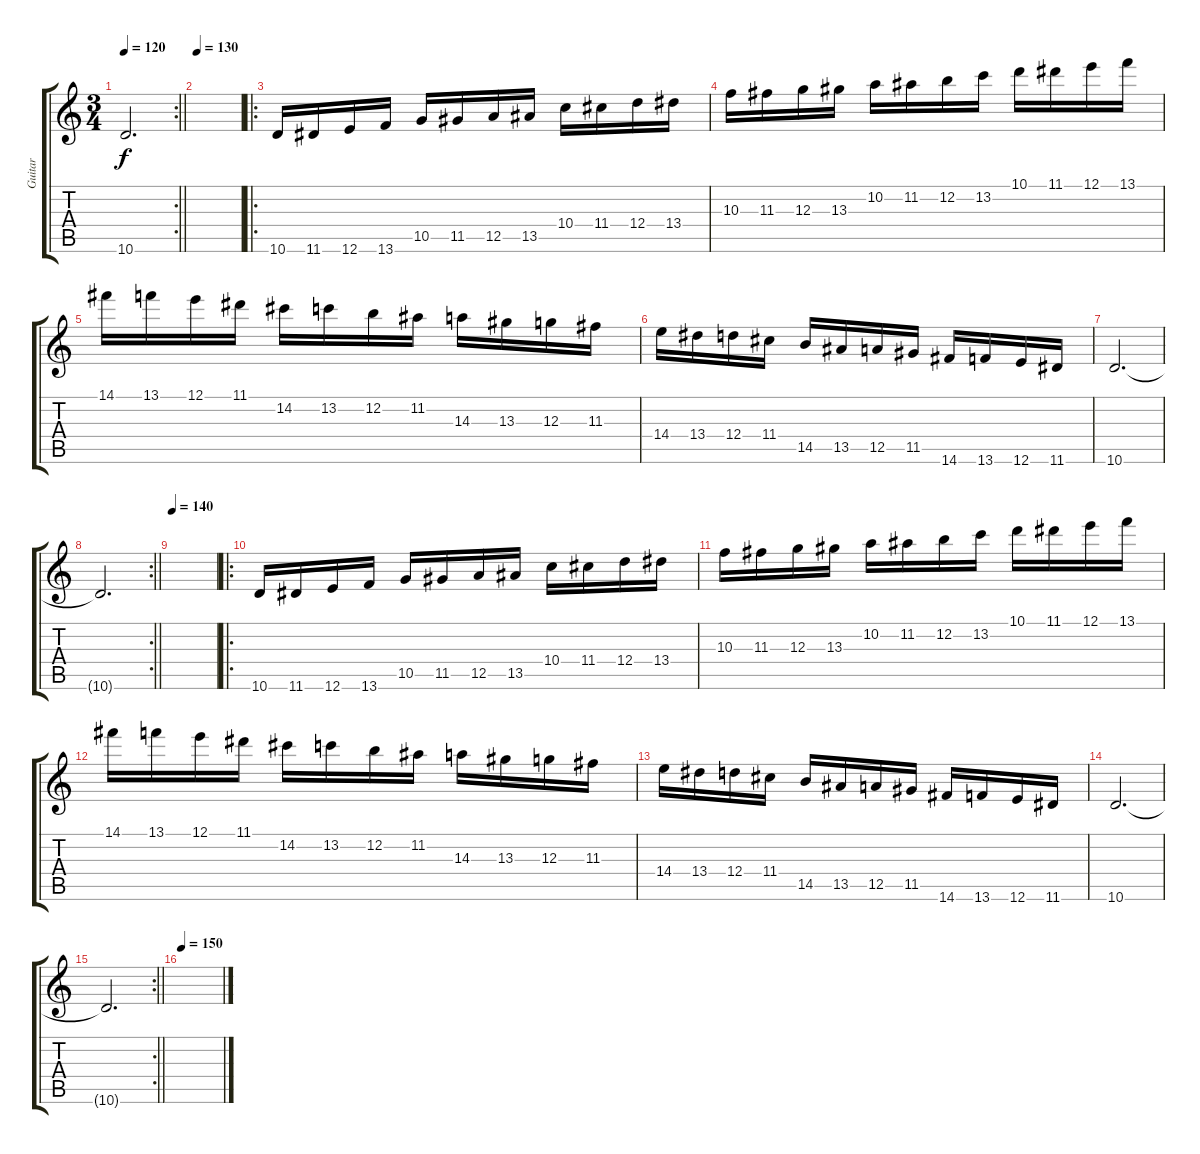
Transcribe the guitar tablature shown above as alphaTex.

\track ("Guitar" "Guitar") {instrument acousticguitarsteel}
\staff {score tabs}
\tuning (E4 B3 G3 D3 A2 E2) {hide}
\rc 2
\ts (3 4)
\tempo 120
\clef g2
\barLineRight lightlight
\ks c
10.6{t}.2{d dy f} |
\tempo 130
|
\ro
10.6.16 11.6.16 12.6.16 13.6.16 10.5.16 11.5.16 12.5.16 13.5.16 10.4.16 11.4.16 12.4.16 13.4.16 |
10.3.16 11.3.16 12.3.16 13.3.16 10.2.16 11.2.16 12.2.16 13.2.16 10.1.16 11.1.16 12.1.16 13.1.16 |
14.1.16 13.1.16 12.1.16 11.1.16 14.2.16 13.2.16 12.2.16 11.2.16 14.3.16 13.3.16 12.3.16 11.3.16 |
14.4.16 13.4.16 12.4.16 11.4.16 14.5.16 13.5.16 12.5.16 11.5.16 14.6.16 13.6.16 12.6.16 11.6.16 |
10.6.2{d} |
\rc 2
\barLineRight lightlight
10.6{t}.2{d} |
\tempo 140
|
\ro
10.6.16 11.6.16 12.6.16 13.6.16 10.5.16 11.5.16 12.5.16 13.5.16 10.4.16 11.4.16 12.4.16 13.4.16 |
10.3.16 11.3.16 12.3.16 13.3.16 10.2.16 11.2.16 12.2.16 13.2.16 10.1.16 11.1.16 12.1.16 13.1.16 |
14.1.16 13.1.16 12.1.16 11.1.16 14.2.16 13.2.16 12.2.16 11.2.16 14.3.16 13.3.16 12.3.16 11.3.16 |
14.4.16 13.4.16 12.4.16 11.4.16 14.5.16 13.5.16 12.5.16 11.5.16 14.6.16 13.6.16 12.6.16 11.6.16 |
10.6.2{d} |
\rc 2
\barLineRight lightlight
10.6{t}.2{d} |
\tempo 150
